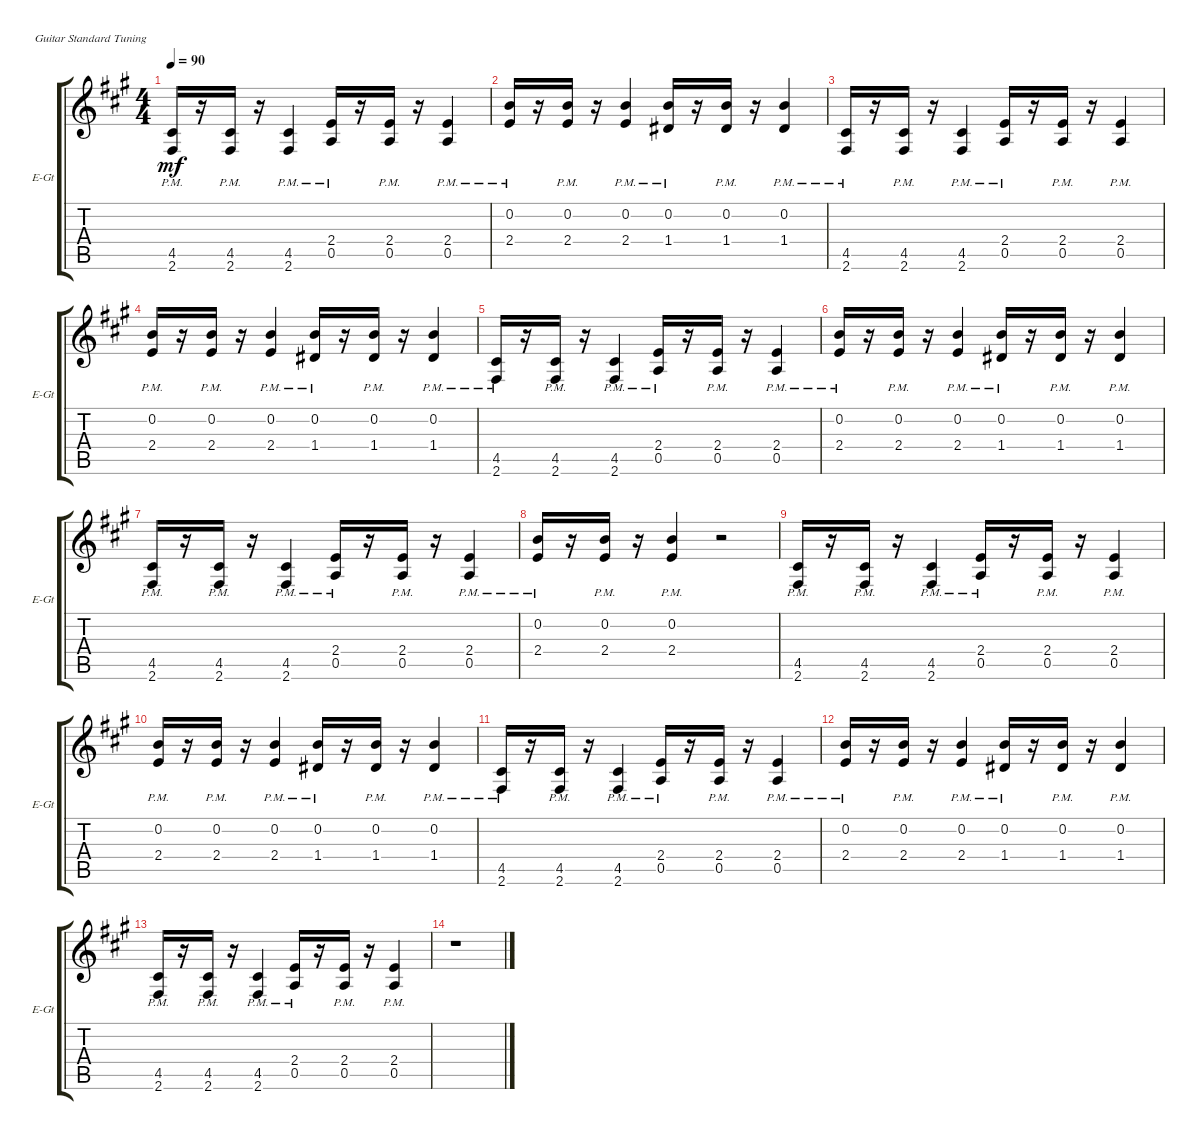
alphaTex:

\bracketExtendMode groupsimilarinstruments
\singleTrackTrackNamePolicy allsystems
\multiTrackTrackNamePolicy allsystems
\firstSystemTrackNameOrientation horizontal
\otherSystemsTrackNameOrientation horizontal
\track ("E GT 2" "E-Gt") {instrument electricguitarclean}
\staff {score tabs}
\tuning (E4 B3 G3 D3 A2 E2)
\ts (4 4)
\scale
0.272727
\tempo 90
\accidentals auto
\clef g2
\ottava regular
\simile none
\ks a
(2.6{pm} 4.5{pm}).16{dy mf} r.16 (2.6{pm} 4.5{pm}).16 r.16 (2.6{pm} 4.5{pm}).4 (0.5{pm} 2.4{pm}).16 r.16 (0.5{pm} 2.4{pm}).16 r.16 (0.5{pm} 2.4{pm}).4 |
\scale
0.421488 (2.4{pm} 0.2{pm}).16 r.16 (2.4{pm} 0.2{pm}).16 r.16 (2.4{pm} 0.2{pm}).4 (1.4{pm} 0.2{pm}).16 r.16 (1.4{pm} 0.2{pm}).16 r.16 (1.4{pm} 0.2{pm}).4 |
\scale
0.345794 (2.6{pm} 4.5{pm}).16 r.16 (2.6{pm} 4.5{pm}).16 r.16 (2.6{pm} 4.5{pm}).4 (0.5{pm} 2.4{pm}).16 r.16 (0.5{pm} 2.4{pm}).16 r.16 (0.5{pm} 2.4{pm}).4 |
\scale
0.308411 (2.4{pm} 0.2{pm}).16 r.16 (2.4{pm} 0.2{pm}).16 r.16 (2.4{pm} 0.2{pm}).4 (1.4{pm} 0.2{pm}).16 r.16 (1.4{pm} 0.2{pm}).16 r.16 (1.4{pm} 0.2{pm}).4 |
\scale
0.345794 (2.6{pm} 4.5{pm}).16 r.16 (2.6{pm} 4.5{pm}).16 r.16 (2.6{pm} 4.5{pm}).4 (0.5{pm} 2.4{pm}).16 r.16 (0.5{pm} 2.4{pm}).16 r.16 (0.5{pm} 2.4{pm}).4 |
\scale
0.282051 (2.4{pm} 0.2{pm}).16 r.16 (2.4{pm} 0.2{pm}).16 r.16 (2.4{pm} 0.2{pm}).4 (1.4{pm} 0.2{pm}).16 r.16 (1.4{pm} 0.2{pm}).16 r.16 (1.4{pm} 0.2{pm}).4 |
\scale
0.282051 (2.6{pm} 4.5{pm}).16 r.16 (2.6{pm} 4.5{pm}).16 r.16 (2.6{pm} 4.5{pm}).4 (0.5{pm} 2.4{pm}).16 r.16 (0.5{pm} 2.4{pm}).16 r.16 (0.5{pm} 2.4{pm}).4 |
\scale
0.435897 (2.4{pm} 0.2{pm}).16 r.16 (2.4{pm} 0.2{pm}).16 r.16 (2.4{pm} 0.2{pm}).4 r.2 |
\scale
0.282051 (2.6{pm} 4.5{pm}).16 r.16 (2.6{pm} 4.5{pm}).16 r.16 (2.6{pm} 4.5{pm}).4 (0.5{pm} 2.4{pm}).16 r.16 (0.5{pm} 2.4{pm}).16 r.16 (0.5{pm} 2.4{pm}).4 |
\scale
0.435897 (2.4{pm} 0.2{pm}).16 r.16 (2.4{pm} 0.2{pm}).16 r.16 (2.4{pm} 0.2{pm}).4 (1.4{pm} 0.2{pm}).16 r.16 (1.4{pm} 0.2{pm}).16 r.16 (1.4{pm} 0.2{pm}).4 |
\scale
0.282051 (2.6{pm} 4.5{pm}).16 r.16 (2.6{pm} 4.5{pm}).16 r.16 (2.6{pm} 4.5{pm}).4 (0.5{pm} 2.4{pm}).16 r.16 (0.5{pm} 2.4{pm}).16 r.16 (0.5{pm} 2.4{pm}).4 |
\scale
0.555858 (2.4{pm} 0.2{pm}).16 r.16 (2.4{pm} 0.2{pm}).16 r.16 (2.4{pm} 0.2{pm}).4 (1.4{pm} 0.2{pm}).16 r.16 (1.4{pm} 0.2{pm}).16 r.16 (1.4{pm} 0.2{pm}).4 |
\scale
0.359673 (2.6{pm} 4.5{pm}).16 r.16 (2.6{pm} 4.5{pm}).16 r.16 (2.6{pm} 4.5{pm}).4 (0.5{pm} 2.4{pm}).16 r.16 (0.5{pm} 2.4{pm}).16 r.16 (0.5{pm} 2.4{pm}).4 |
\scale
0.0844687 r.1
